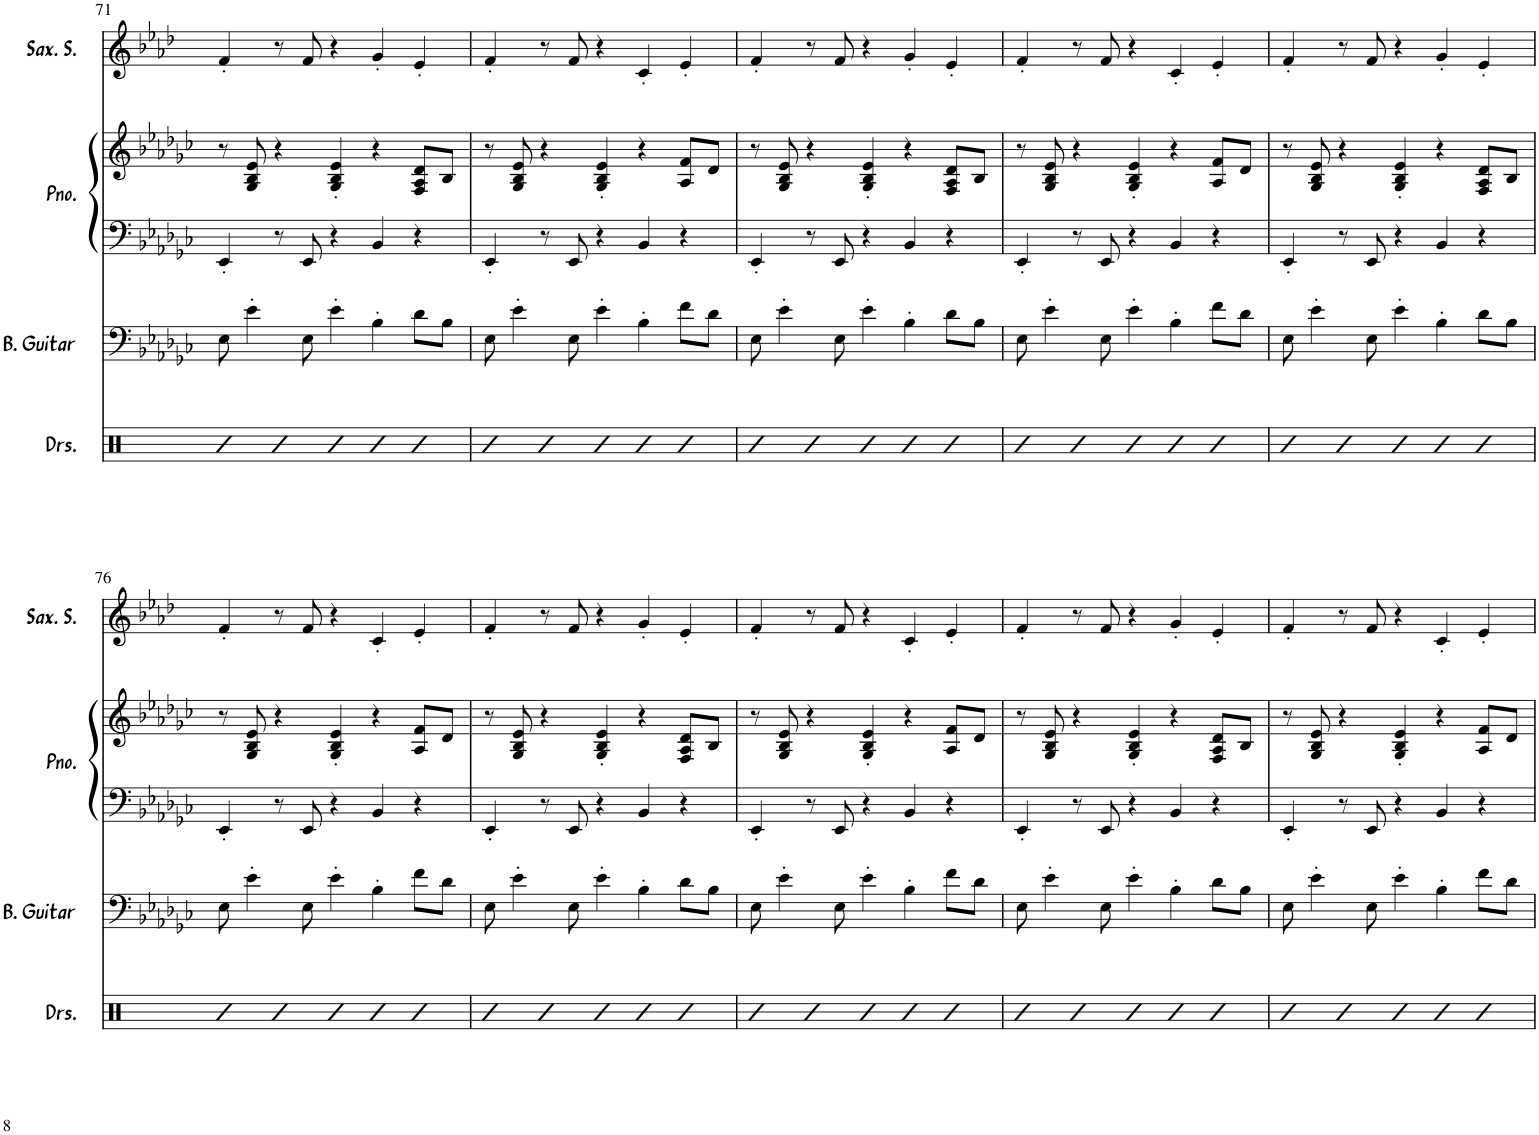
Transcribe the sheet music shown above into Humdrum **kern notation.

**kern	**kern	**kern	**kern	**kern
*part4	*part3	*part2	*part2	*part1
*staff5	*staff4	*staff3	*staff2	*staff1
*I"Drumset	*I"Bass Guitar	*I"Piano	*	*I"Saxophone soprano
*I'Drs.	*I'B. Guitar	*I'Pno.	*	*I'Sax. S.
!!LO:PB:g=z
*clefX	*clefF4	*clefF4	*clefG2	*clefG2
*	*Trd7c12	*	*	*Trd1c2
*k[]	*k[b-e-a-d-g-c-]	*k[b-e-a-d-g-c-]	*k[b-e-a-d-g-c-]	*k[b-e-a-d-]
*M5/4	*M5/4	*M5/4	*M5/4	*M5/4
=71	=71	=71	=71	=71
4R	8E-\	4EE-'/	8r	4f'/
.	4e-'\	.	8G-/ 8B-/ 8e-/	.
4R	.	8r	4r	8r
.	8E-\	8EE-/	.	8f/
4R	4e-'\	4r	4G-/' 4B-/' 4e-/'	4r
4R	4B-'\	4BB-/	4r	4g'/
4R	8d-\L	4r	8F/ 8A-/ 8d-/L	4e-'/
.	8B-\J	.	8B-/J	.
=72	=72	=72	=72	=72
4R	8E-\	4EE-'/	8r	4f'/
.	4e-'\	.	8G-/ 8B-/ 8e-/	.
4R	.	8r	4r	8r
.	8E-\	8EE-/	.	8f/
4R	4e-'\	4r	4G-/' 4B-/' 4e-/'	4r
4R	4B-'\	4BB-/	4r	4c'/
4R	8f\L	4r	8A-/ 8f/L	4e-'/
.	8d-\J	.	8d-/J	.
=73	=73	=73	=73	=73
4R	8E-\	4EE-'/	8r	4f'/
.	4e-'\	.	8G-/ 8B-/ 8e-/	.
4R	.	8r	4r	8r
.	8E-\	8EE-/	.	8f/
4R	4e-'\	4r	4G-/' 4B-/' 4e-/'	4r
4R	4B-'\	4BB-/	4r	4g'/
4R	8d-\L	4r	8F/ 8A-/ 8d-/L	4e-'/
.	8B-\J	.	8B-/J	.
=74	=74	=74	=74	=74
4R	8E-\	4EE-'/	8r	4f'/
.	4e-'\	.	8G-/ 8B-/ 8e-/	.
4R	.	8r	4r	8r
.	8E-\	8EE-/	.	8f/
4R	4e-'\	4r	4G-/' 4B-/' 4e-/'	4r
4R	4B-'\	4BB-/	4r	4c'/
4R	8f\L	4r	8A-/ 8f/L	4e-'/
.	8d-\J	.	8d-/J	.
=75	=75	=75	=75	=75
4R	8E-\	4EE-'/	8r	4f'/
.	4e-'\	.	8G-/ 8B-/ 8e-/	.
4R	.	8r	4r	8r
.	8E-\	8EE-/	.	8f/
4R	4e-'\	4r	4G-/' 4B-/' 4e-/'	4r
4R	4B-'\	4BB-/	4r	4g'/
4R	8d-\L	4r	8F/ 8A-/ 8d-/L	4e-'/
.	8B-\J	.	8B-/J	.
!!LO:LB:g=z
=76	=76	=76	=76	=76
4R	8E-\	4EE-'/	8r	4f'/
.	4e-'\	.	8G-/ 8B-/ 8e-/	.
4R	.	8r	4r	8r
.	8E-\	8EE-/	.	8f/
4R	4e-'\	4r	4G-/' 4B-/' 4e-/'	4r
4R	4B-'\	4BB-/	4r	4c'/
4R	8f\L	4r	8A-/ 8f/L	4e-'/
.	8d-\J	.	8d-/J	.
=77	=77	=77	=77	=77
4R	8E-\	4EE-'/	8r	4f'/
.	4e-'\	.	8G-/ 8B-/ 8e-/	.
4R	.	8r	4r	8r
.	8E-\	8EE-/	.	8f/
4R	4e-'\	4r	4G-/' 4B-/' 4e-/'	4r
4R	4B-'\	4BB-/	4r	4g'/
4R	8d-\L	4r	8F/ 8A-/ 8d-/L	4e-'/
.	8B-\J	.	8B-/J	.
=78	=78	=78	=78	=78
4R	8E-\	4EE-'/	8r	4f'/
.	4e-'\	.	8G-/ 8B-/ 8e-/	.
4R	.	8r	4r	8r
.	8E-\	8EE-/	.	8f/
4R	4e-'\	4r	4G-/' 4B-/' 4e-/'	4r
4R	4B-'\	4BB-/	4r	4c'/
4R	8f\L	4r	8A-/ 8f/L	4e-'/
.	8d-\J	.	8d-/J	.
=79	=79	=79	=79	=79
4R	8E-\	4EE-'/	8r	4f'/
.	4e-'\	.	8G-/ 8B-/ 8e-/	.
4R	.	8r	4r	8r
.	8E-\	8EE-/	.	8f/
4R	4e-'\	4r	4G-/' 4B-/' 4e-/'	4r
4R	4B-'\	4BB-/	4r	4g'/
4R	8d-\L	4r	8F/ 8A-/ 8d-/L	4e-'/
.	8B-\J	.	8B-/J	.
=80	=80	=80	=80	=80
4R	8E-\	4EE-'/	8r	4f'/
.	4e-'\	.	8G-/ 8B-/ 8e-/	.
4R	.	8r	4r	8r
.	8E-\	8EE-/	.	8f/
4R	4e-'\	4r	4G-/' 4B-/' 4e-/'	4r
4R	4B-'\	4BB-/	4r	4c'/
4R	8f\L	4r	8A-/ 8f/L	4e-'/
.	8d-\J	.	8d-/J	.
=	=	=	=	=
*-	*-	*-	*-	*-
